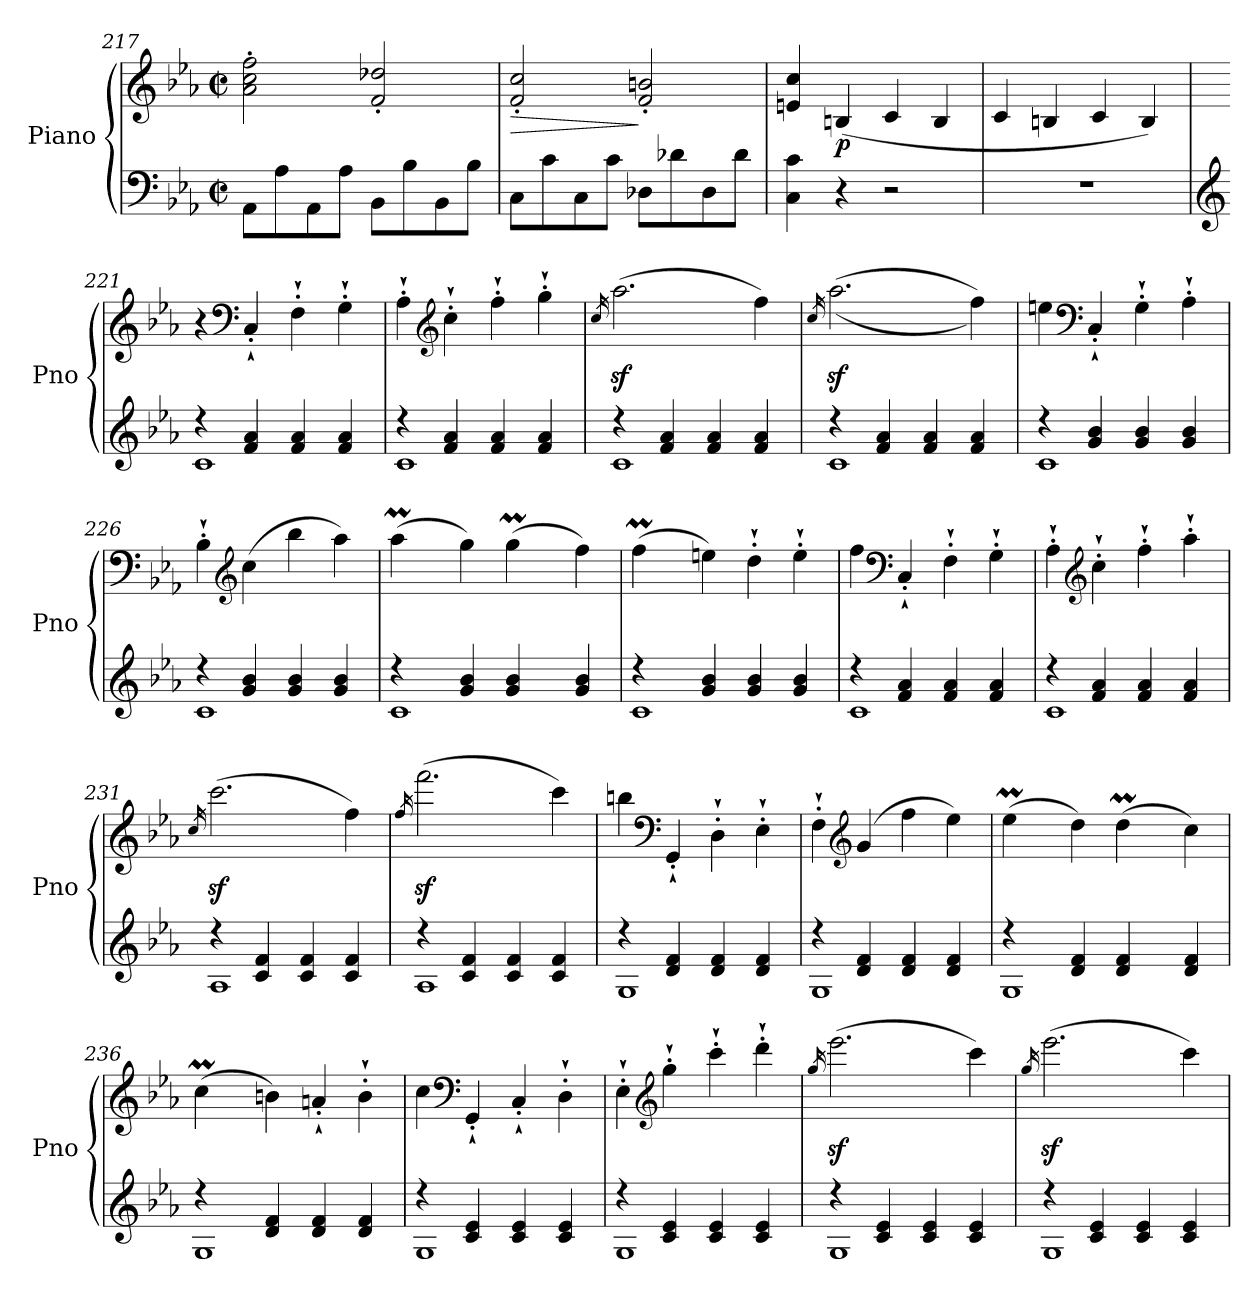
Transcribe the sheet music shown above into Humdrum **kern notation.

**kern	**kern	**dynam
*part1	*part1	*part1
*staff2	*staff1	*staff1/2
*I"Piano	*	*
*I'Pno	*	*
*clefF4	*clefG2	*
*k[b-e-a-]	*k[b-e-a-]	*
*E-:	*E-:	*
*M2/2	*M2/2	*
*met(c|)	*met(c|)	*
=217	=217	=217
8AA-\L	2a-\' 2cc\' 2ff\'	.
8A-\	.	.
8AA-\	.	.
8A-\J	.	.
8BB-\L	2f/' 2dd-X/'	.
8B-\	.	.
8BB-\	.	.
8B-\J	.	.
=218	=218	=218
!	!	!LO:HP:b
8C\L	2f/' 2cc/'	>
8c\	.	.
8C\	.	.
8c\J	.	.
8D-X\L	2f/' 2bn/'	]
8d-X\	.	.
8D-\	.	.
8d-\J	.	.
=219	=219	=219
4C\ 4c\	4en/ 4cc/	.
!	!	!LO:DY:b
4r	(>4Bn/	p
2r	4c/	.
.	4B/	.
=220	=220	=220
1r	4c/	.
.	4Bn/	.
.	4c/	.
.	4B/)	.
=221	=221	=221
*clefG2	*	*
*^	*	*
4r	1c	4r	.
*	*	*clefF4	*
4f/ 4a-/	.	4C'`/	.
4f/ 4a-/	.	4F'`\	.
4f/ 4a-/	.	4G'`\	.
=222	=222	=222	=222
4r	1c	4A-'`\	.
*	*	*clefG2	*
4f/ 4a-/	.	4cc'`\	.
4f/ 4a-/	.	4ff'`\	.
4f/ 4a-/	.	4gg'`\	.
=223	=223	=223	=223
.	.	16qcc/	.
4r	1c	(>2.aa-z<\	.
4f/ 4a-/	.	.	.
4f/ 4a-/	.	.	.
4f/ 4a-/	.	4ff\)	.
=224	=224	=224	=224
.	.	16qcc/	.
4r	1c	(>(>2.aa-z<\	.
4f/ 4a-/	.	.	.
4f/ 4a-/	.	.	.
4f/ 4a-/	.	4ff\))	.
=225	=225	=225	=225
4r	1c	4een\	.
*	*	*clefF4	*
4g/ 4b-/	.	4C'`/	.
4g/ 4b-/	.	4G'`\	.
4g/ 4b-/	.	4A-'`\	.
=226	=226	=226	=226
4r	1c	4B-'`\	.
*	*	*clefG2	*
4g/ 4b-/	.	(>4cc\	.
4g/ 4b-/	.	4bb-\	.
4g/ 4b-/	.	4aa-\)	.
=227	=227	=227	=227
*	*	*^	*
4r	1c	(>4aa-M\	16aa-LLyy	.
.	.	.	16bb-Jyy	.
.	.	.	8aa-Jyy	.
4g/ 4b-/	.	4gg\)	4ryy	.
4g/ 4b-/	.	(>4ggm\	16ggLLyy	.
.	.	.	16aa-Jyy	.
.	.	.	8ggJyy	.
4g/ 4b-/	.	4ff\)	4ryy	.
=228	=228	=228	=228	=228
4r	1c	(>4ffM\	16ffLLyy	.
.	.	.	16ggJyy	.
.	.	.	8ffJyy	.
4g/ 4b-/	.	4een\)	2.ryy	.
4g/ 4b-/	.	4dd'`\	.	.
4g/ 4b-/	.	4ee'`\	.	.
*	*	*v	*v	*
=229	=229	=229	=229
4r	1c	4ff\	.
*	*	*clefF4	*
4f/ 4a-/	.	4C'`/	.
4f/ 4a-/	.	4F'`\	.
4f/ 4a-/	.	4G'`\	.
=230	=230	=230	=230
4r	1c	4A-'`\	.
*	*	*clefG2	*
4f/ 4a-/	.	4cc'`\	.
4f/ 4a-/	.	4ff'`\	.
4f/ 4a-/	.	4aa-'`\	.
=231	=231	=231	=231
.	.	16qcc/	.
4r	1A-	(>2.cccz<\	.
4c/ 4f/	.	.	.
4c/ 4f/	.	.	.
4c/ 4f/	.	4ff\)	.
=232	=232	=232	=232
.	.	16qff/	.
4r	1A-	(>2.fffz<\	.
4c/ 4f/	.	.	.
4c/ 4f/	.	.	.
4c/ 4f/	.	4ccc\)	.
=233	=233	=233	=233
4r	1G	4bbn\	.
*	*	*clefF4	*
4d/ 4f/	.	4GG'`/	.
4d/ 4f/	.	4D'`\	.
4d/ 4f/	.	4E-'`\	.
=234	=234	=234	=234
4r	1G	4F'`\	.
*	*	*clefG2	*
4d/ 4f/	.	(>4g/	.
4d/ 4f/	.	4ff\	.
4d/ 4f/	.	4ee-\)	.
=235	=235	=235	=235
*	*	*^	*
4r	1G	(>4ee-M\	16ee-LLyy	.
.	.	.	16ffJyy	.
.	.	.	8ee-Jyy	.
4d/ 4f/	.	4dd\)	4ryy	.
4d/ 4f/	.	(>4ddm\	16ddLLyy	.
.	.	.	16ee-Jyy	.
.	.	.	8ddJyy	.
4d/ 4f/	.	4cc\)	4ryy	.
=236	=236	=236	=236	=236
4r	1G	(>4ccM\	16ccLLyy	.
.	.	.	16ddJyy	.
.	.	.	8ccJyy	.
4d/ 4f/	.	4bn\)	2.ryy	.
4d/ 4f/	.	4an'`/	.	.
4d/ 4f/	.	4b'`\	.	.
*	*	*v	*v	*
=237	=237	=237	=237
4r	1G	4cc\	.
*	*	*clefF4	*
4c/ 4e-/	.	4GG'`/	.
4c/ 4e-/	.	4C'`/	.
4c/ 4e-/	.	4D'`\	.
=238	=238	=238	=238
4r	1G	4E-'`\	.
*	*	*clefG2	*
4c/ 4e-/	.	4gg'`\	.
4c/ 4e-/	.	4ccc'`\	.
4c/ 4e-/	.	4ddd'`\	.
=239	=239	=239	=239
.	.	16qgg/	.
4r	1G	(>2.eee-z<\	.
4c/ 4e-/	.	.	.
4c/ 4e-/	.	.	.
4c/ 4e-/	.	4ccc\)	.
=240	=240	=240	=240
.	.	16qgg/	.
4r	1G	(>2.eee-z<\	.
4c/ 4e-/	.	.	.
4c/ 4e-/	.	.	.
4c/ 4e-/	.	4ccc\)	.
*v	*v	*	*
=	=	=
*-	*-	*-
